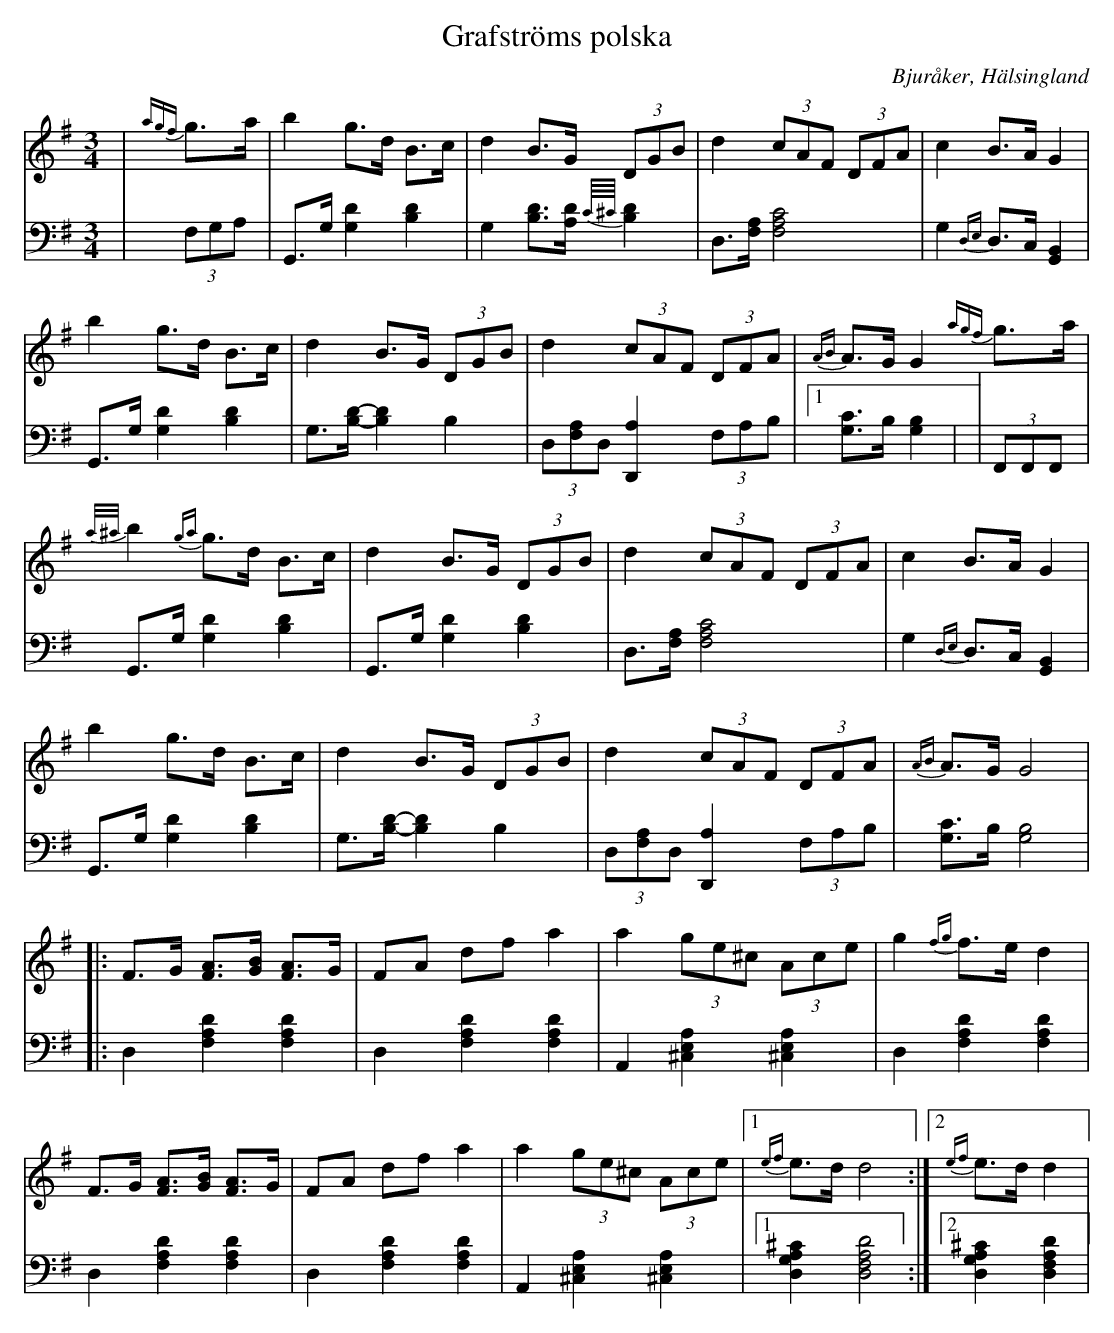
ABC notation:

X:1
T: Grafströms polska
O: Bjuråker, Hälsingland
M: 3/4
L: 1/8
K: G
V:1
V:2
V: 1
|{agf}g>a|b2 g>d B>c|d2 B>G (3DGB|d2 (3cAF (3DFA|c2 B>A G2|
b2 g>d B>c|d2 B>G (3DGB|d2 (3cAF (3DFA|{AB}A>G G2{agf}g>a|
{a/^a/}b2 {ga}g>d B>c|d2 B>G (3DGB|d2 (3cAF (3DFA|c2 B>A G2|
b2 g>d B>c|d2 B>G (3DGB|d2 (3cAF (3DFA|{AB}A>G G4|
|:F>G [FA]>[GB] [FA]>G |FA df a2 |a2 (3ge^c (3Ace |g2 {fg}f>e d2 |
F>G [FA]>[GB] [FA]>G |FA df a2 |a2 (3ge^c (3Ace |1 {ef}e>d d4:|2 {ef}e>d d2|
V:2 clef=bass
|(3F,G,A, | G,,>G, [G,2D2] [B,2D2]|G,2 [B,D]>[A,D] {C//^C//}[B,D]2|D,>[F,A,] [F,4A,4C4]| G,2 {D,E,}D,>C, [G,,2B,,2]|
 G,,>G, [G,2D2] [B,2D2]|G,>[B,D]-[B,2D2] B,2|(3D,[F,A,]D, [D,,2A,2] (3F,A,B,|1 [G,C]>B, [G,2B,2]|
|(3F,,F,,F,, | G,,>G, [G,2D2] [B,2D2]|G,,>G, [G,2D2] [B,2D2]|D,>[F,A,] [F,4A,4C4]| G,2 {D,E,}D,>C, [G,,2B,,2]|
 G,,>G, [G,2D2] [B,2D2]|G,>[B,D]-[B,2D2] B,2|(3D,[F,A,]D, [D,,2A,2] (3F,A,B,| [G,C]>B, [G,4B,4]|
|:D,2 [F,2A,2D2] [F,2A,2D2]|D,2 [F,2A,2D2] [F,2A,2D2]| A,,2 [^C,2E,2A,2] [^C,2E,2A,2]|D,2 [F,2A,2D2] [F,2A,2D2] |
D,2 [F,2A,2D2] [F,2A,2D2] | D,2 [F,2A,2D2] [F,2A,2D2] | A,,2 [^C,2E,2A,2] [^C,2E,2A,2]|1 [D,2G,2A,2^C2] [D,4F,4A,4D4]:|2 [D,2G,2A,2^C2] [D,2F,2A,2D2]|
